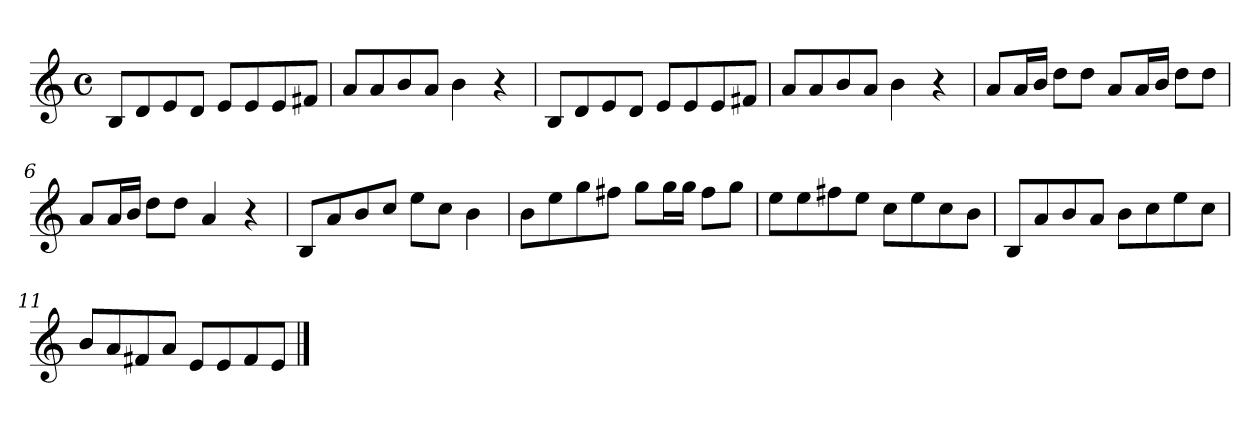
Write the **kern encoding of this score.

**kern
*part1
*staff1
*clefG2
*M4/4
*met(c)
=1
8BL
8d
8e
8dJ
8eL
8e
8e
8f#XJ
=2
8aL
8a
8b
8aJ
4b
4r
=3
8BL
8d
8e
8dJ
8eL
8e
8e
8f#XJ
=4
8aL
8a
8b
8aJ
4b
4r
=5
8aL
16aL
16bJJ
8ddL
8ddJ
8aL
16aL
16bJJ
8ddL
8ddJ
=6
8aL
16aL
16bJJ
8ddL
8ddJ
4a
4r
=7
8BL
8a
8b
8ccJ
8eeL
8ccJ
4b
=8
8bL
8ee
8gg
8ff#XJ
8ggL
16ggL
16ggJJ
8ff#L
8ggJ
=9
8eeL
8ee
8ff#X
8eeJ
8ccL
8ee
8cc
8bJ
=10
8BL
8a
8b
8aJ
8bL
8cc
8ee
8ccJ
=11
8bL
8a
8f#X
8aJ
8eL
8e
8f#
8eJ
==
*-
